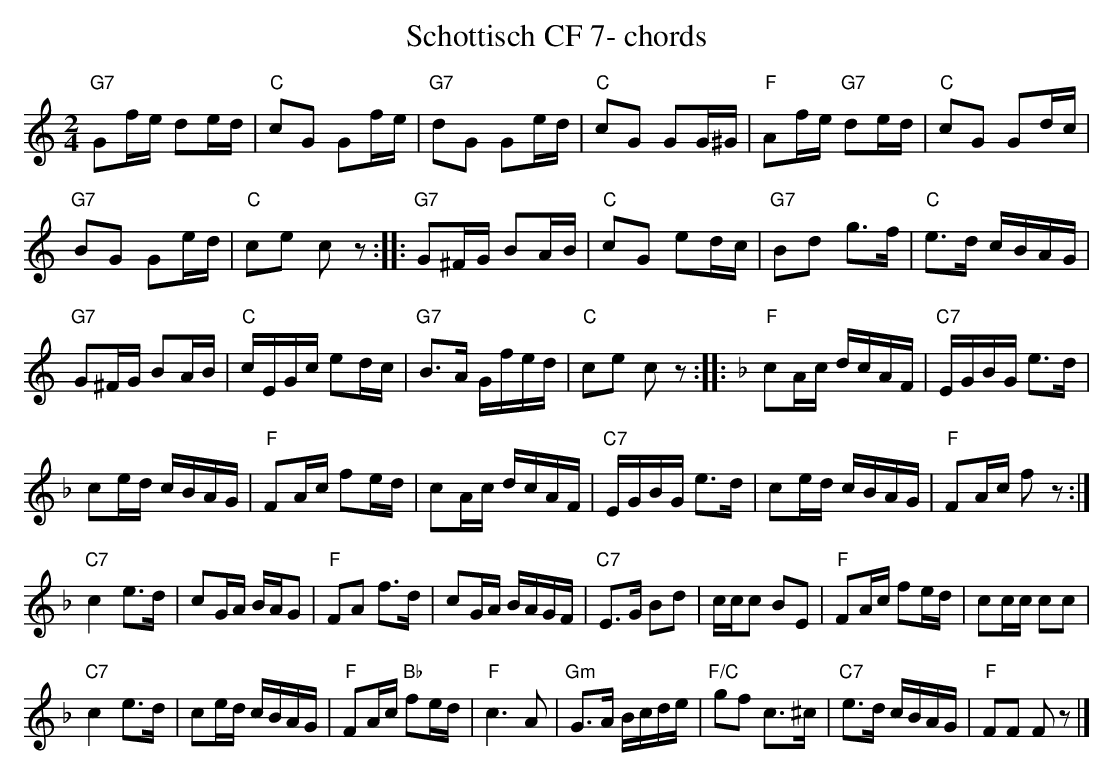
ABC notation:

X:1
T:Schottisch CF 7- chords
M:2/4
L:1/16
K:Cmaj%%MIDI gchordon
"G7"G2fe d2ed | "C"c2G2 G2fe | "G7"d2G2 G2ed | "C"c2G2 G2G^G | "F"A2fe "G7"d2ed | "C"c2G2 G2dc |
"G7"B2G2 G2ed | "C"c2e2 c2z2 :: "G7"G2^FG B2AB | "C"c2G2 e2dc | "G7"B2d2 g3f | "C"e3d cBAG |
"G7"G2^FG B2AB | "C"cEGc e2dc | "G7"B3A Gfed | "C"c2e2 c2z2 :: [K:Fmaj] "F"c2Ac dcAF | "C7"EGBG e3d |
c2ed cBAG | "F"F2Ac f2ed | c2Ac dcAF | "C7"EGBG e3d | c2ed cBAG | "F"F2Ac f2z2 :|
"C7"c4e3d | c2GA BAG2 | "F"F2A2 f3d | c2GA BAGF | "C7"E3G B2d2 | ccc2 B2E2 | "F"F2Ac f2ed | c2cc c2c2 |
"C7"c4e3d | c2ed cBAG | "F"F2Ac "Bb"f2ed | "F"c6A2 | "Gm"G3A Bcde | "F/C"g2f2 c3^c | "C7"e3d cBAG | "F"F2F2 F2z2 |]
